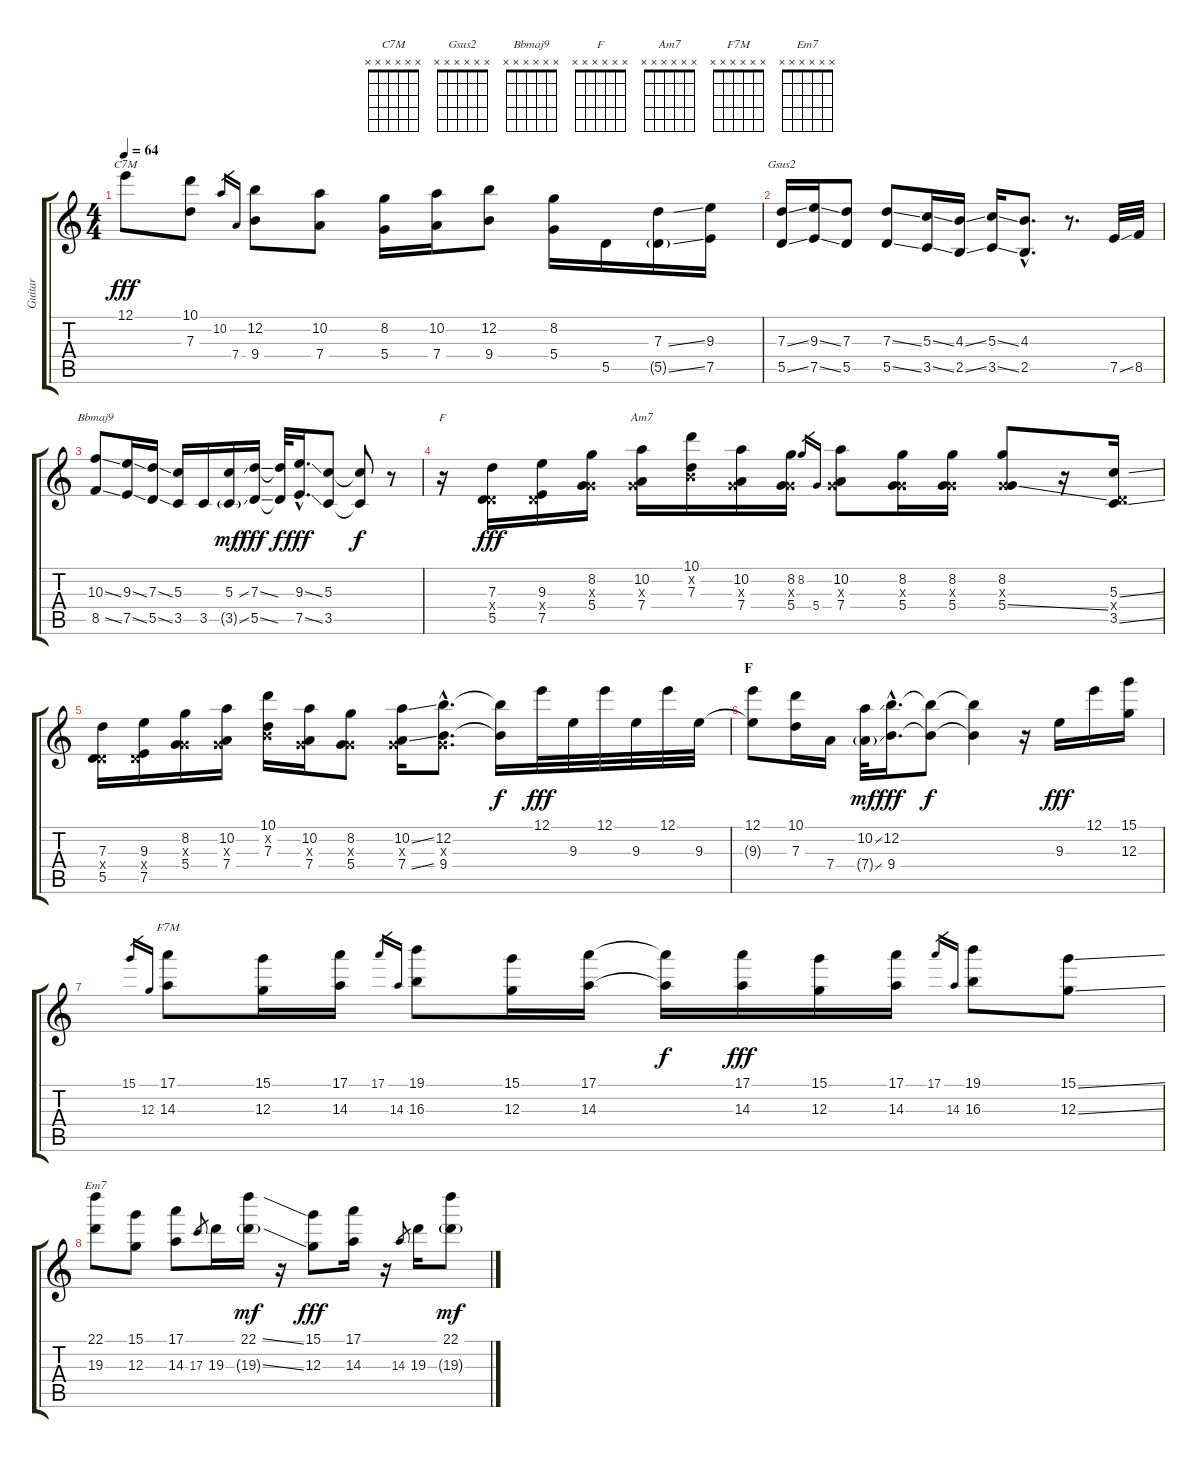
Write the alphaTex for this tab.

\track ("Guitar" "Guitar") {instrument electricguitarclean}
\staff {score tabs}
\tuning (E4 B3 G3 D3 A2 E2) {hide}
\chord ("C7M" x x x x x x)
\chord ("Gsus2" x x x x x x)
\chord ("Bbmaj9" x x x x x x)
\chord ("F" x x x x x x)
\chord ("Am7" x x x x x x)
\chord ("F7M" x x x x x x)
\chord ("Em7" x x x x x x)
\ts (4 4)
\tempo 64
\clef g2
\ks c
12.1.8{ch "C7M" dy fff} (10.1 7.3).8 10.2.16{gr} 7.4.16{gr} (12.2 9.4).8 (10.2 7.4).8 (8.2 5.4).16 (10.2 7.4).16 (12.2 9.4).8 (8.2 5.4).16 5.5.16 (7.3{ss} 5.5{ss g}).16 (9.3 7.5).16 |
(7.3{ss} 5.5{ss}).16{ch "Gsus2"} (9.3{ss} 7.5{ss}).16 (7.3 5.5).8 (7.3{ss} 5.5{ss}).8 (5.3{ss} 3.5{ss}).16 (4.3{ss} 2.5{ss}).16 (5.3{ss} 3.5{ss}).16 (4.3{hac} 2.5{hac}).8{d} r.8{d} 7.5{ss}.32 8.5.32 |
(10.3{ss} 8.5{ss}).8{ch "Bbmaj9"} (9.3{ss} 7.5{ss}).16 (7.3{ss} 5.5{ss}).16 (5.3 3.5).16 3.5.16 (5.3{ss} 3.5{ss g}).16{dy mf} (7.3{ss} 5.5{ss}).16{dy fff} (7.3{t} 5.5{t}).32{dy f} (9.3{ss hac} 7.5{ss hac}).16{d dy fff} (5.3 3.5).8 (5.3{t} 3.5{t}).8{dy f} r.8 |
r.16{ch "F"} (7.3 0.4{x} 5.5).16{dy fff} (9.3 0.4{x} 7.5).16 (8.2 0.3{x} 5.4).16 (10.2 0.3{x} 7.4).16{ch "Am7"} (10.1 0.2{x} 7.3).16 (10.2 0.3{x} 7.4).16 (8.2 0.3{x} 5.4).16 8.2.16{gr} 5.4.16{gr} (10.2 0.3{x} 7.4).8 (8.2 0.3{x} 5.4).16 (8.2 0.3{x} 5.4).16 (8.2 0.3{x} 5.4{ss}).8 r.16 (5.3{ss} 0.4{x} 3.5{ss}).16 |
(7.3 0.4{x} 5.5).16 (9.3 0.4{x} 7.5).16 (8.2 0.3{x} 5.4).16 (10.2 0.3{x} 7.4).16 (10.1 0.2{x} 7.3).16 (10.2 0.3{x} 7.4).16 (8.2 0.3{x} 5.4).8 (10.2{ss} 0.3{x} 7.4{ss}).16 (12.2{hac} 0.3{hac x} 9.4{hac}).8{d} (12.2{t} 9.4{t}).16{dy f} 12.1.32{dy fff} 9.3.32 12.1.32 9.3.32 12.1.32 9.3.32 |
\section ("" "F")
(12.1 9.3{t}).8 (10.1 7.3).16 7.4.16 (10.2{ss} 7.4{ss g}).32{dy mf} (12.2{hac} 9.4{hac}).16{d dy fff} (12.2{t} 9.4{t}).8{dy f} (12.2{t} 9.4{t}).4 r.16 9.3.16{dy fff} 12.1.16 (15.1 12.3).16 |
15.1.16{gr} 12.3.16{gr} (17.1 14.3).8{ch "F7M"} (15.1 12.3).16 (17.1 14.3).16 17.1.16{gr} 14.3.16{gr} (19.1 16.3).8 (15.1 12.3).16 (17.1 14.3).16 (17.1{t} 14.3{t}).16{dy f} (17.1 14.3).16{dy fff} (15.1 12.3).16 (17.1 14.3).16 17.1.16{gr} 14.3.16{gr} (19.1 16.3).8 (15.1{ss} 12.3{ss}).8 |
(22.1 19.3).8{ch "Em7"} (15.1 12.3).8 (17.1 14.3).8 17.3.8{gr} 19.3.16 (22.1{ss} 19.3{ss g}).16{dy mf} r.16 (15.1 12.3).8{dy fff} (17.1 14.3).16 r.16 14.3.8{gr} 19.3.16 (22.1{ss} 19.3{ss g}).8{dy mf}
